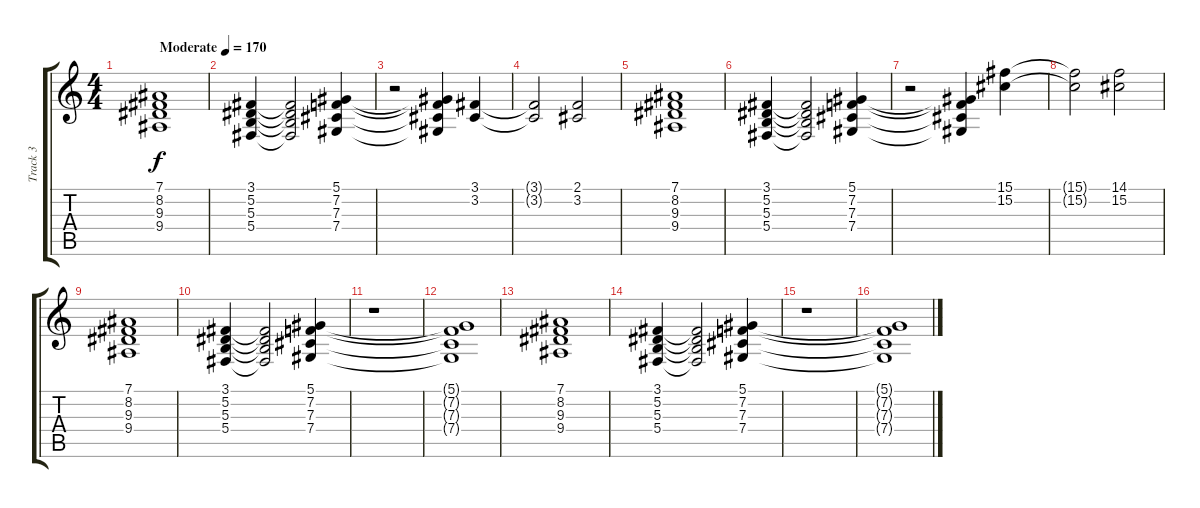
\track ("Track 3" "Track 3") {instrument stringensemble1}
\staff {score tabs}
\tuning (Eb4 Bb3 Gb3 Db3 Ab2 Eb2) {hide}
\ts (4 4)
\tempo (170 "Moderate")
\clef g2
\ks c
(7.1 8.2 9.3 9.4).1{dy f instrument stringensemble1} |
(3.1 5.2 5.3 5.4).4 (3.1{t} 5.2{t} 5.3{t} 5.4{t}).2 (5.1 7.2 7.3 7.4).4 |
r.2 (5.1{t} 7.2{t} 7.3{t} 7.4{t}).4 (3.1 3.2).4 |
(3.1{t} 3.2{t}).2 (2.1 3.2).2 |
(7.1 8.2 9.3 9.4).1 |
(3.1 5.2 5.3 5.4).4 (3.1{t} 5.2{t} 5.3{t} 5.4{t}).2 (5.1 7.2 7.3 7.4).4 |
r.2 (5.1{t} 7.2{t} 7.3{t} 7.4{t}).4 (15.1 15.2).4 |
(15.1{t} 15.2{t}).2 (14.1 15.2).2 |
(7.1 8.2 9.3 9.4).1 |
(3.1 5.2 5.3 5.4).4 (3.1{t} 5.2{t} 5.3{t} 5.4{t}).2 (5.1 7.2 7.3 7.4).4 |
r.1 |
(5.1{t} 7.2{t} 7.3{t} 7.4{t}).1 |
(7.1 8.2 9.3 9.4).1 |
(3.1 5.2 5.3 5.4).4 (3.1{t} 5.2{t} 5.3{t} 5.4{t}).2 (5.1 7.2 7.3 7.4).4 |
r.1 |
(5.1{t} 7.2{t} 7.3{t} 7.4{t}).1
